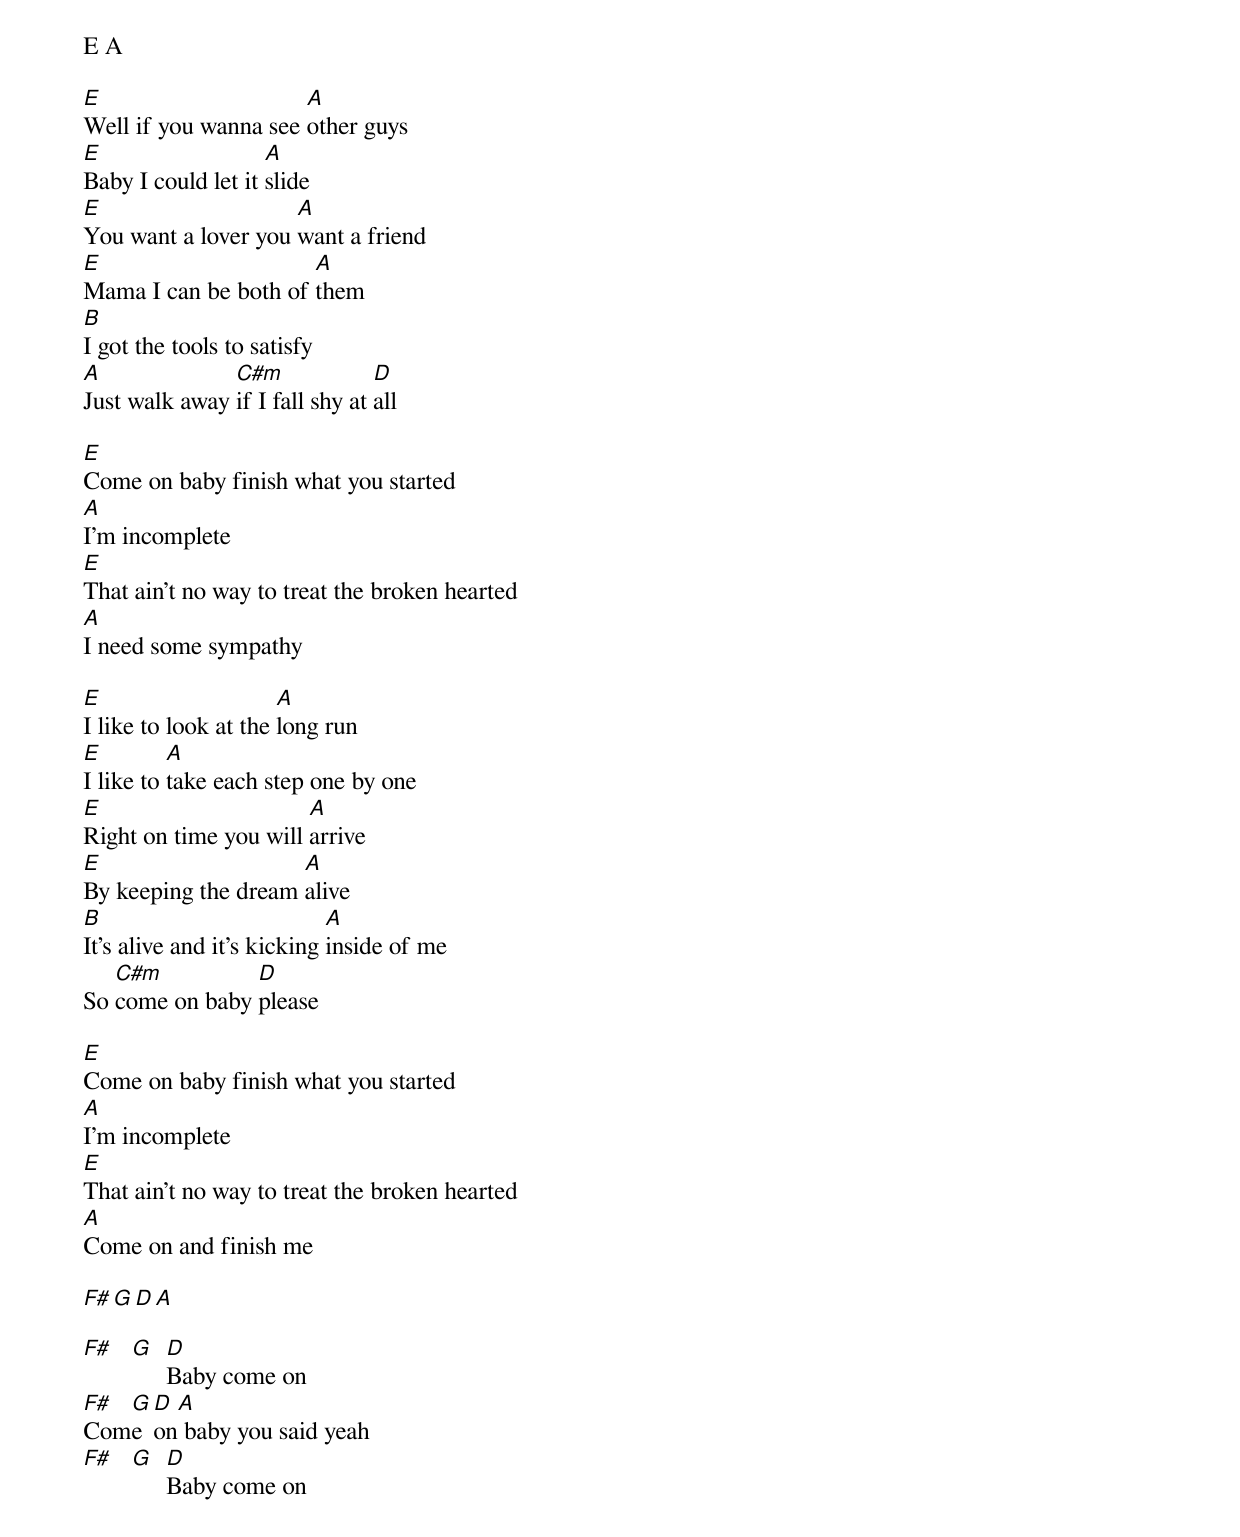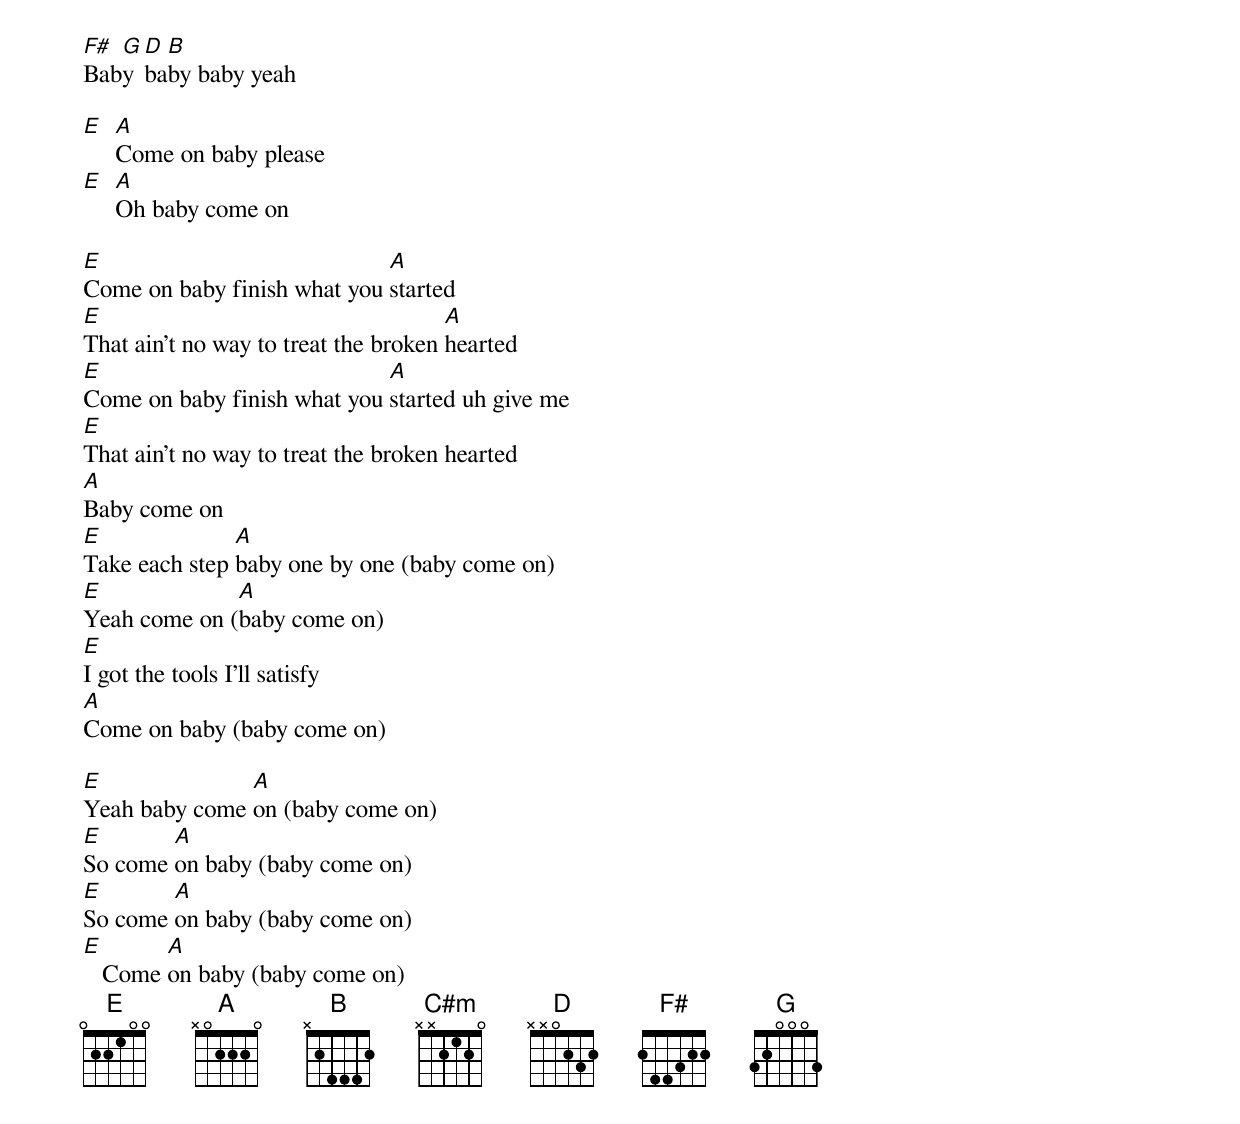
E A

E                     A
Well if you wanna see other guys
E                   A
Baby I could let it slide
E                    A
You want a lover you want a friend
E                     A
Mama I can be both of them
B
I got the tools to satisfy
A              C#m              D
Just walk away if I fall shy at all

E
Come on baby finish what you started
A
I'm incomplete
E
That ain't no way to treat the broken hearted
A
I need some sympathy

E                     A
I like to look at the long run
E         A
I like to take each step one by one
E                      A
Right on time you will arrive
E                    A
By keeping the dream alive
B                           A
It's alive and it's kicking inside of me
   C#m          D
So come on baby please

E
Come on baby finish what you started
A
I'm incomplete
E
That ain't no way to treat the broken hearted
A
Come on and finish me

F# G D A

F# G D
     Baby come on
F# G D A
Come on baby you said yeah
F# G D
     Baby come on
F# G D B
Baby baby baby yeah

E A
  Come on baby please
E A
  Oh baby come on

E                            A
Come on baby finish what you started
E                                     A
That ain't no way to treat the broken hearted
E                            A
Come on baby finish what you started uh give me
E
That ain't no way to treat the broken hearted
A
Baby come on
E              A
Take each step baby one by one (baby come on)
E             A
Yeah come on (baby come on)
E
I got the tools I'll satisfy
A
Come on baby (baby come on)

E              A
Yeah baby come on (baby come on)
E       A
So come on baby (baby come on)
E       A
So come on baby (baby come on)
E       A
   Come on baby (baby come on)
